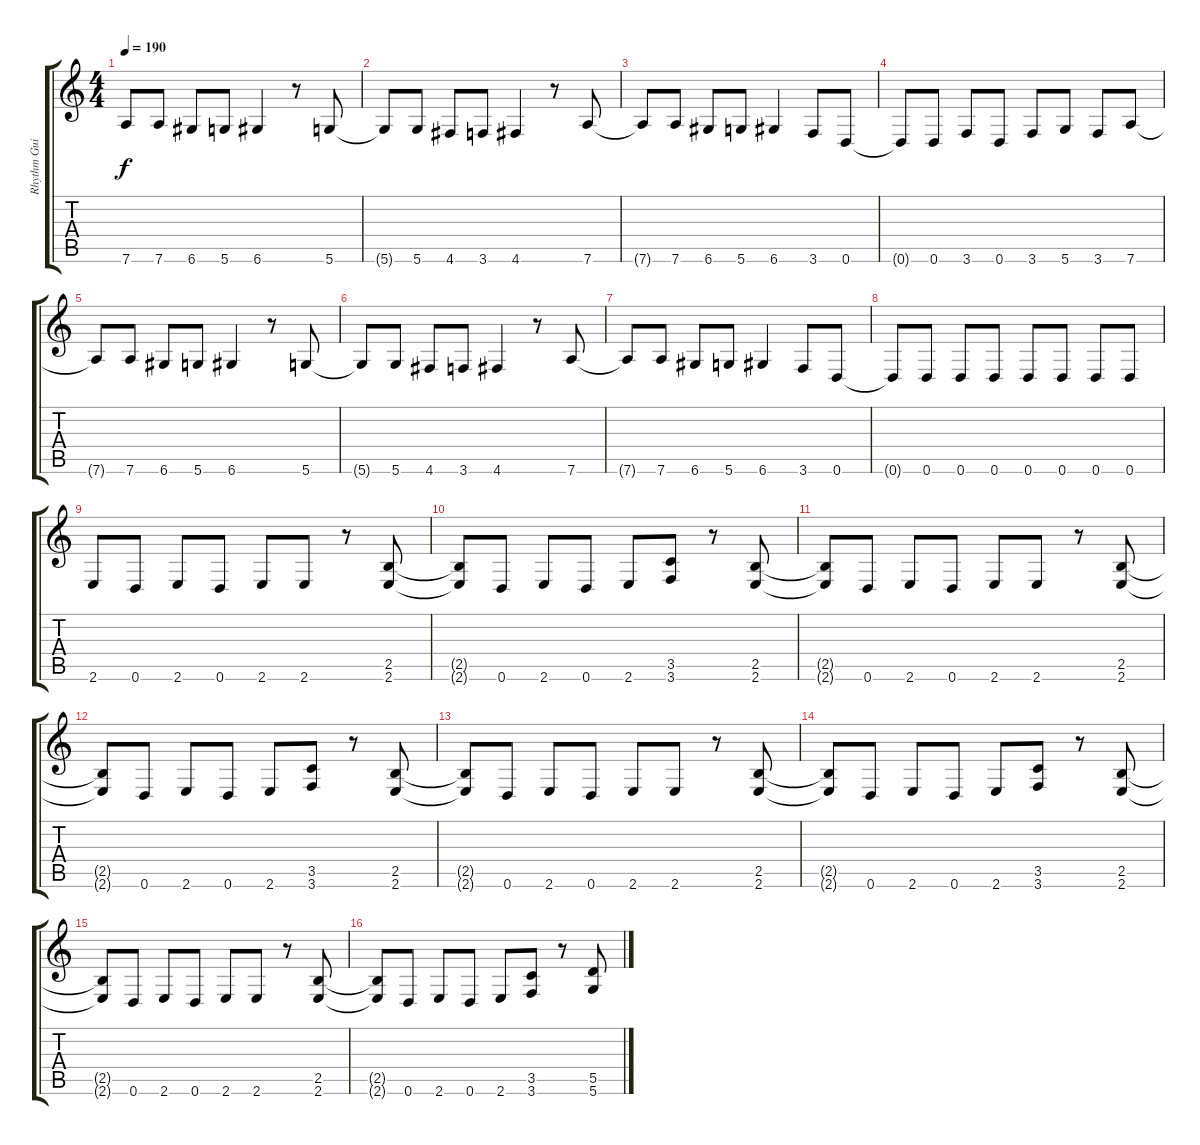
\track ("Rhythm Guitar" "Rhythm Gui") {instrument distortionguitar}
\staff {score tabs}
\tuning (E4 B3 G3 D3 A2 D2) {hide}
\ts (4 4)
\tempo 190
\clef g2
\ks c
7.6{t}.8{dy f} 7.6.8 6.6.8 5.6.8 6.6.4 r.8 5.6.8 |
5.6{t}.8 5.6.8 4.6.8 3.6.8 4.6.4 r.8 7.6.8 |
7.6{t}.8 7.6.8 6.6.8 5.6.8 6.6.4 3.6.8 0.6.8 |
0.6{t}.8 0.6.8 3.6.8 0.6.8 3.6.8 5.6.8 3.6.8 7.6.8 |
7.6{t}.8 7.6.8 6.6.8 5.6.8 6.6.4 r.8 5.6.8 |
5.6{t}.8 5.6.8 4.6.8 3.6.8 4.6.4 r.8 7.6.8 |
7.6{t}.8 7.6.8 6.6.8 5.6.8 6.6.4 3.6.8 0.6.8 |
0.6{t}.8 0.6.8 0.6.8 0.6.8 0.6.8 0.6.8 0.6.8 0.6.8 |
2.6.8 0.6.8 2.6.8 0.6.8 2.6.8 2.6.8 r.8 (2.5 2.6).8 |
(2.5{t} 2.6{t}).8 0.6.8 2.6.8 0.6.8 2.6.8 (3.5 3.6).8 r.8 (2.5 2.6).8 |
(2.5{t} 2.6{t}).8 0.6.8 2.6.8 0.6.8 2.6.8 2.6.8 r.8 (2.5 2.6).8 |
(2.5{t} 2.6{t}).8 0.6.8 2.6.8 0.6.8 2.6.8 (3.5 3.6).8 r.8 (2.5 2.6).8 |
(2.5{t} 2.6{t}).8 0.6.8 2.6.8 0.6.8 2.6.8 2.6.8 r.8 (2.5 2.6).8 |
(2.5{t} 2.6{t}).8 0.6.8 2.6.8 0.6.8 2.6.8 (3.5 3.6).8 r.8 (2.5 2.6).8 |
(2.5{t} 2.6{t}).8 0.6.8 2.6.8 0.6.8 2.6.8 2.6.8 r.8 (2.5 2.6).8 |
(2.5{t} 2.6{t}).8 0.6.8 2.6.8 0.6.8 2.6.8 (3.5 3.6).8 r.8 (5.5 5.6).8
